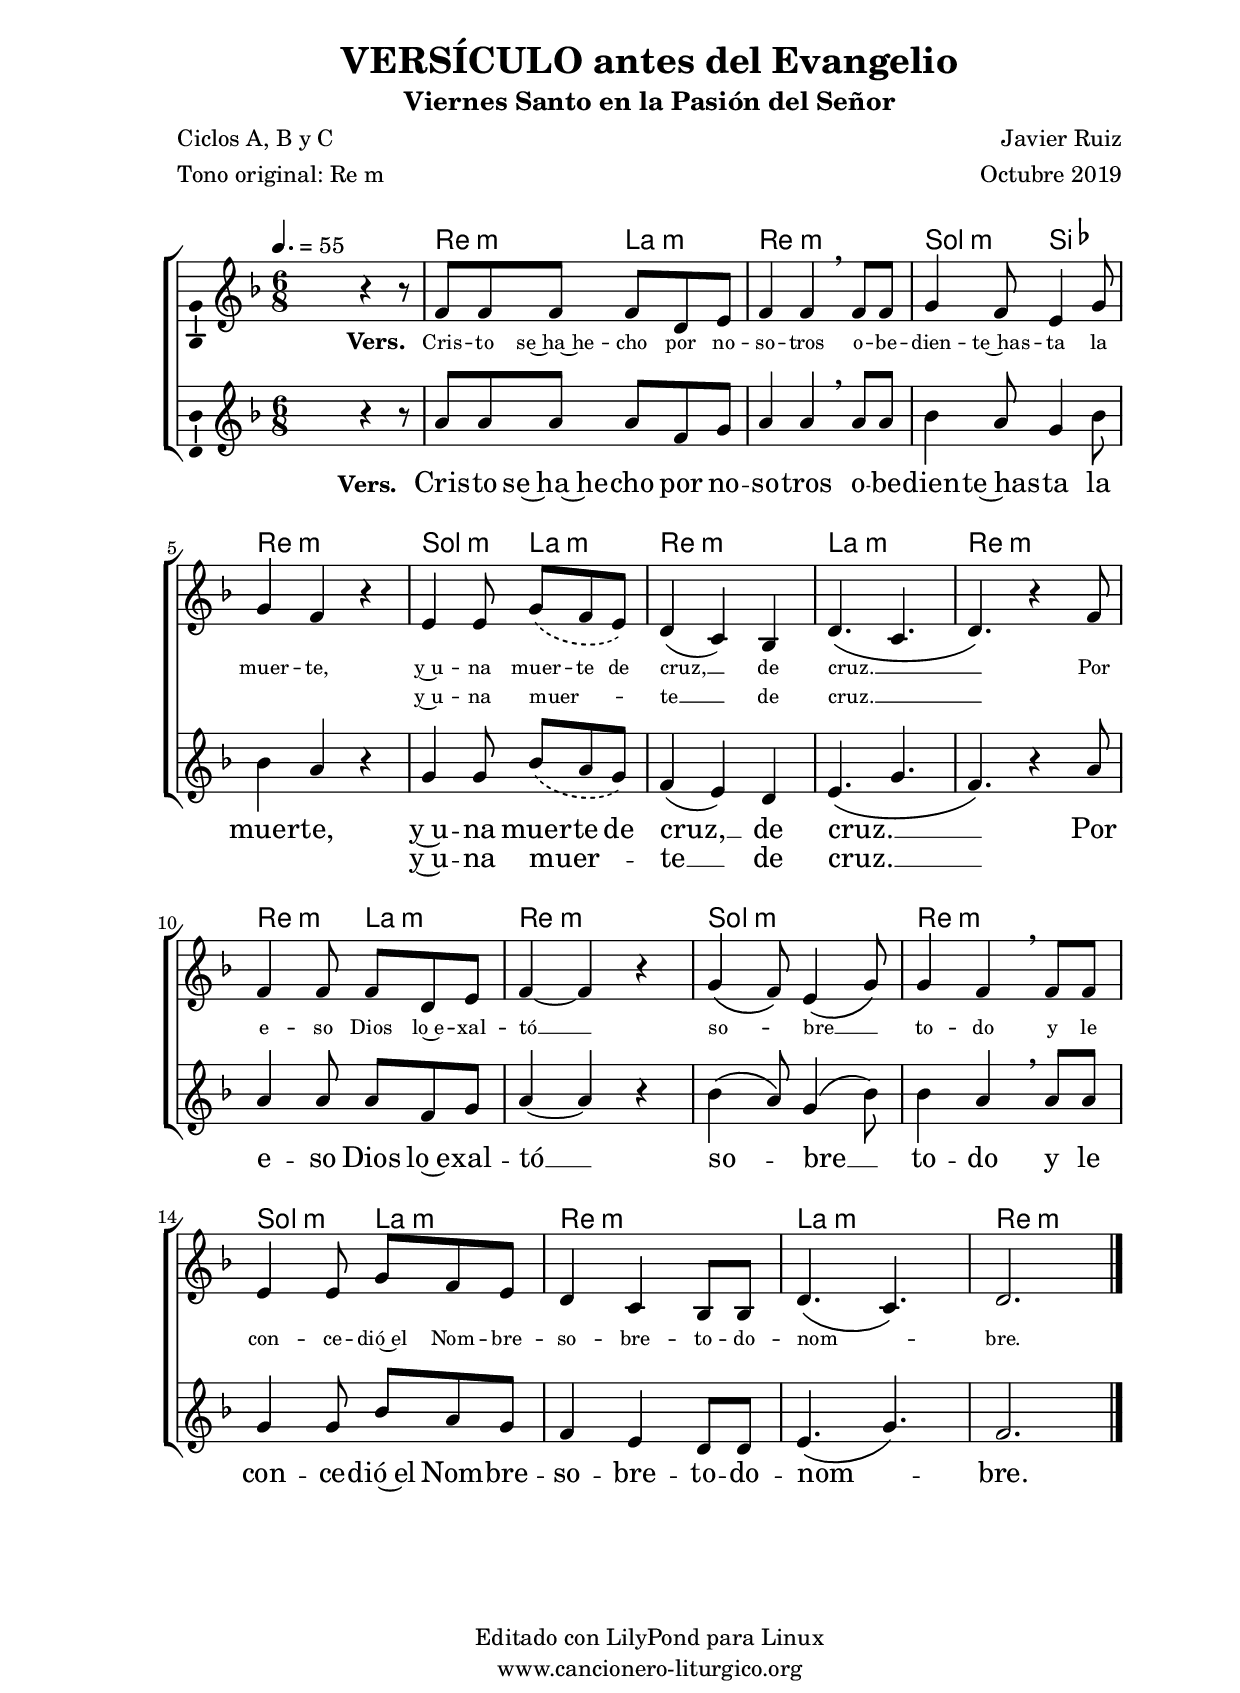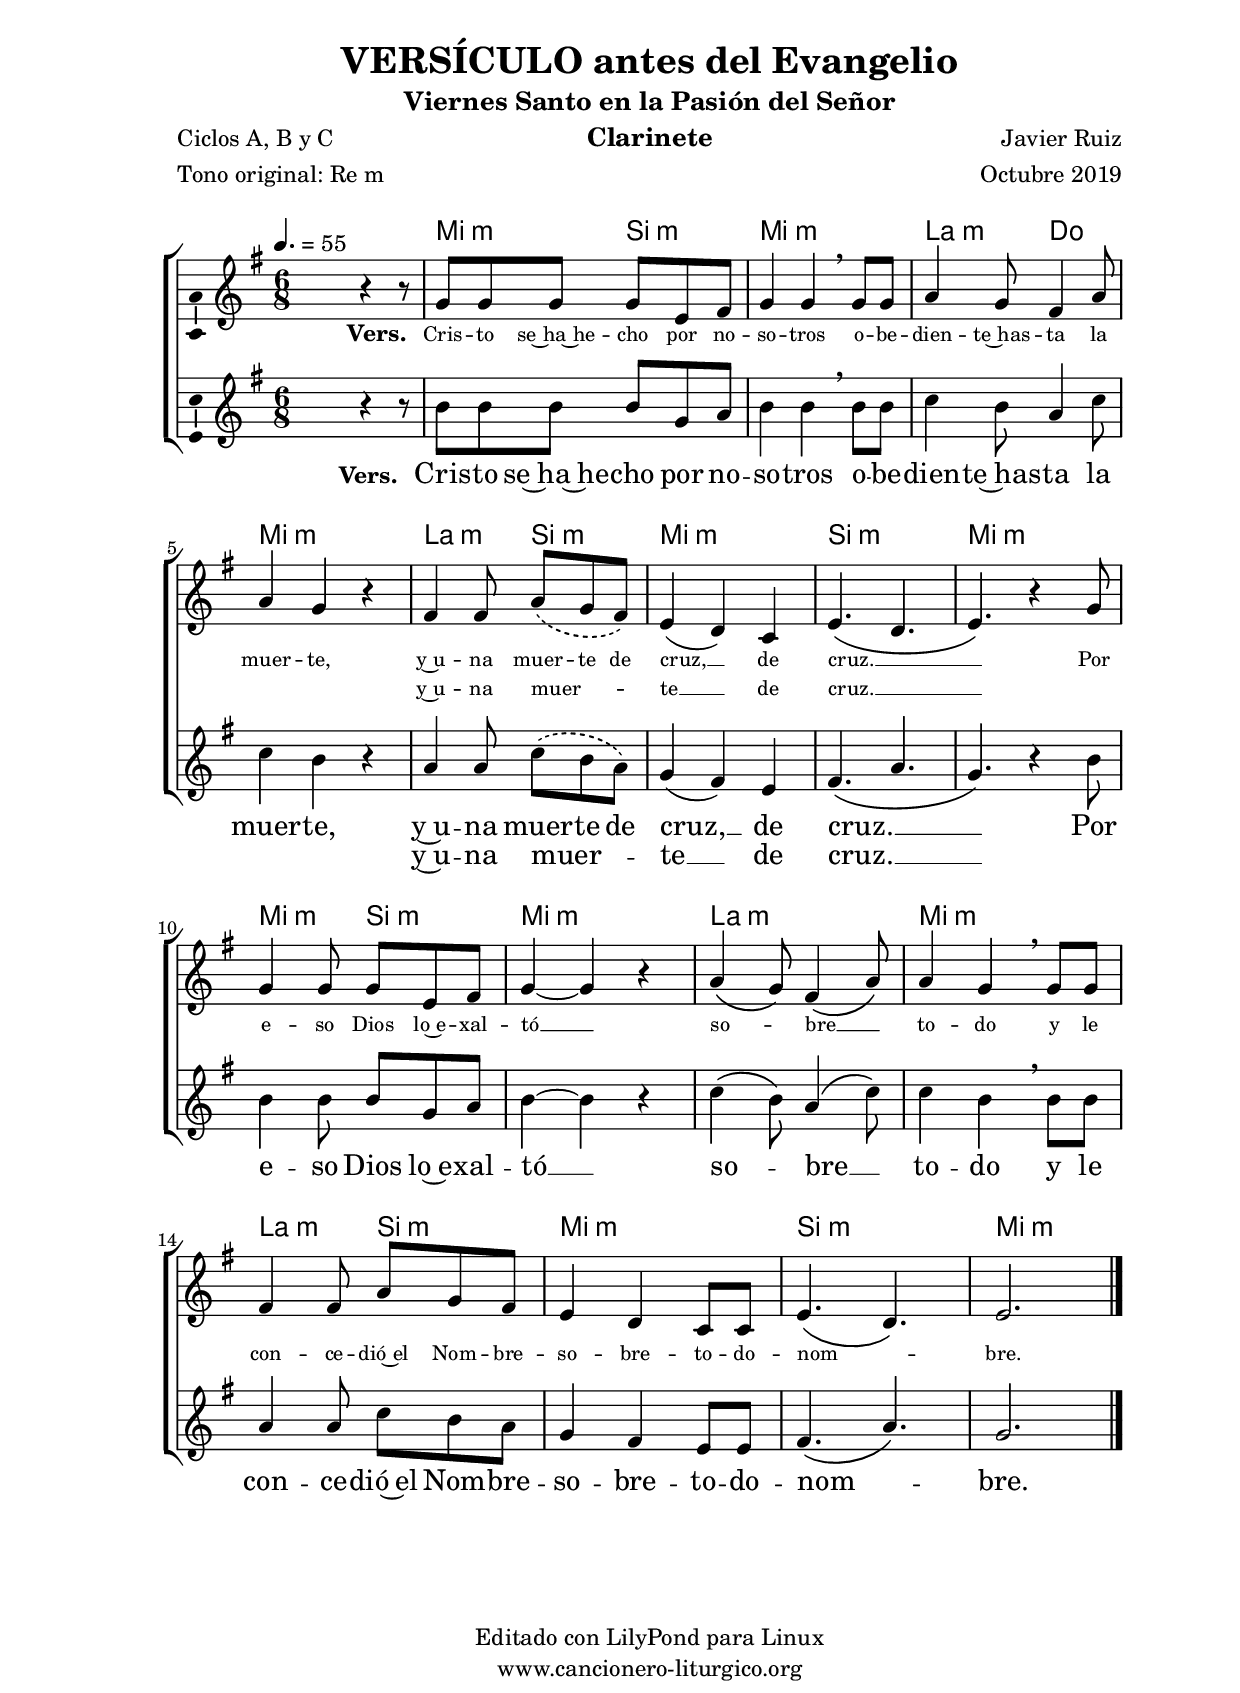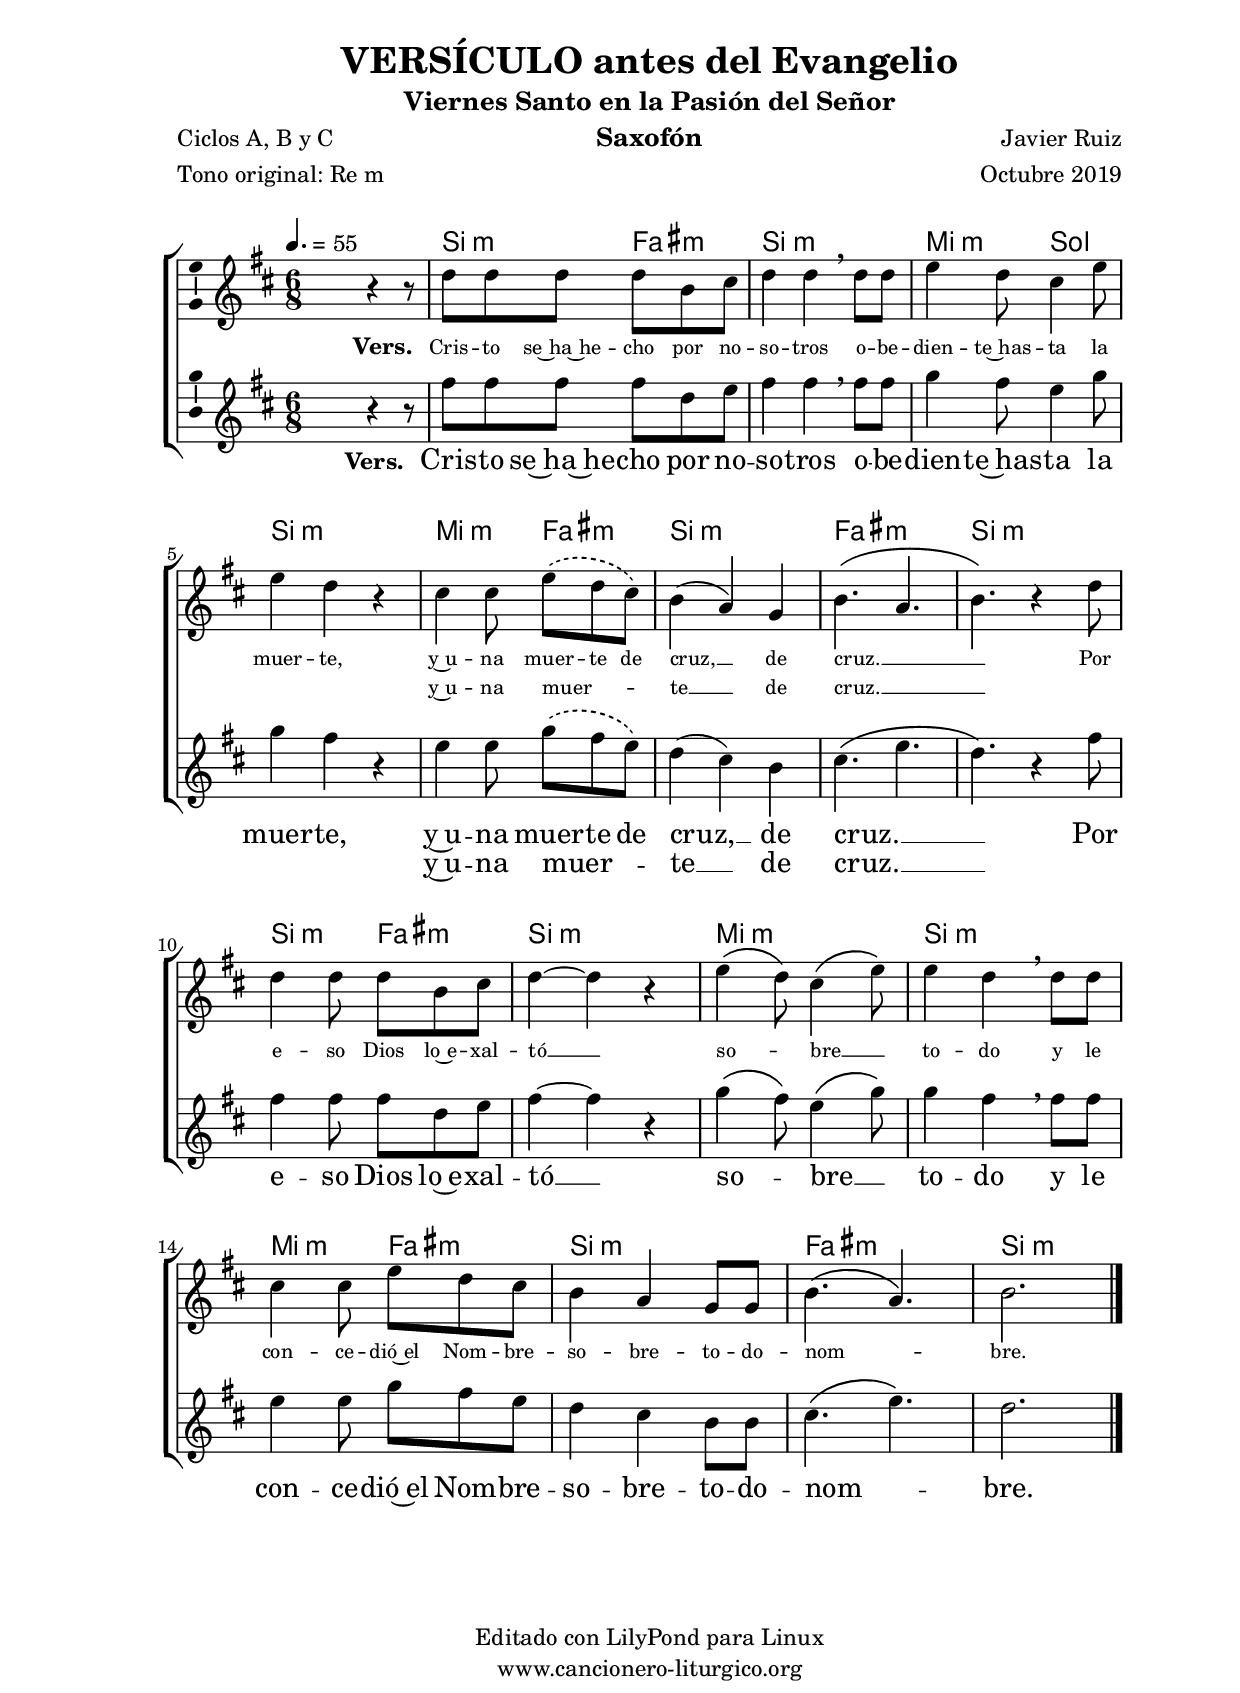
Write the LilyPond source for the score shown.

%
%para convertir .midi en .wav:
%timidity filename.midi -Ow -o finename.wav
%
%
%Para convertir de .wav a .mp3:
%lame -h -m j filename.wav
%
%
%para escuchar el midi:
%timidity nombrefichero.midi
%


%versión de lilypond para la que se ha escrito esta partitura:
\version "2.16.0"

	%Tamaño papel
	#(set-default-paper-size "a4")
	%Tamaño partitura
	#(set-global-staff-size 20)
	%No responde al pulsar sobre una nota
	#(ly:set-option 'point-and-click #f)

%parámetros del encabezamiento:
\header {
	title = "VERSÍCULO antes del Evangelio"
	subtitle = "Viernes Santo en la Pasión del Señor"
	composer = "Javier Ruiz"
	poet = "Ciclos A, B y C"
	meter = "Tono original: Re m"
	arranger = "Octubre 2019"
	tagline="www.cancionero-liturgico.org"
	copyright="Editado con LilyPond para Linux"
	tiempo = "Cuaresma"
	usos = "Aclamación"
	letra = "Cristo se ha hecho por nosotros obediente hasta la muerte, y una muerte de cruz, de cruz. Por eso Dios lo exaltó sobre todo y le concedió el Nombresobretodonombre."
	}

%parámetros asociados al papel:
\paper  {
	oddHeaderMarkup = \markup {\fill-line { \on-the-fly #not-first-page \fromproperty #'header:title \on-the-fly #not-first-page \fromproperty #'header:composer }}
	evenHeaderMarkup = \markup {\fill-line { \fromproperty #'header:composer \fromproperty #'header:title }}
	#(set-paper-size "a4")
	print-page-number = ##f
	first-page-number = 1
	print-first-page-number = ##f
%	head-separation = 3.0 \cm
	top-margin = 1.5 \cm
%	top-margin = 2.0 \cm
%%%	bottom-margin = 0.5\cm
	bottom-margin = 0.2\cm
	left-margin = 3.0 \cm
	line-width = 16.0 \cm 
	indent = 0\mm
	interscoreline = 2.\mm
	between-system-space = 15\mm
%	para que las partituras no llenen la hoja:
	ragged-bottom = ##t
%	idem para la última hoja:
	ragged-last-bottom = ##f
%	para que las partituras llenen el ancho del papel:
	ragged-last = ##f
	after-title-space = 2.5 \cm
%page-count=2
system-count=4

	%Flexible Vertical Spacing
%	markup-markup-spacing =
%	#'((basic-distance . 15) (minimum-distance . 15) (padding . 3))
	markup-system-spacing =
	#'((basic-distance . 15) (minimum-distance . 15) (padding . 3))
	system-system-spacing =
	#'((basic-distance . 15) (minimum-distance . 15) (padding . 3))
	score-system-spacing =
	#'((basic-distance . 15) (minimum-distance . 15) (padding . 5))
%	top-system-spacing = % header
%	#'((basic-distance . 8) (minimum-distance . 0) (padding . 0))
%	top-markup-spacing =
%	#'((basic-distance . 20) (minimum-distance . 20) (padding . 0))
	last-bottom-spacing = % footer
	#'((basic-distance . 5) (minimum-distance . 5) (padding . 0))
%	score-markup-spacing =
%	#'((basic-distance . 16) (minimum-distance . 13) (padding . 0))

	}


%parámetros que afectan a toda la partitura:
global =  {
	%clave de sol (G):
	\clef G
	%armadura:
%	\transpose ees f
	\key d \minor
	\tempo 4.=55
	\set Score.tempoHideNote = ##f
	}


acordes = {
	\italianChords
	\chordmode {
%	\transpose ees f
{

s2.
d4.:m a:m d2.:m g4.:m bes d2.:m g4.:m a:m d2.:m a2.:m d2.:m

d4.:m a:m d2.:m g:m d:m g4.:m a:m d2.:m a2.:m d2.:m

	}
	}
}


melodiatrompeta = 
%	\transpose ees f
{

	\relative c''{
	\time 6/8

s4. r4.
r2.
f4 a g8 f
e4. g
f2.
r2.
d4 f e8 d
c4. e
f2.

%\bar "||"
\break

r2.
f4 a g8 f
e4. g
f2.
r2.
d4 f e8 d
c4. e
f2.

}
	\bar "|."
	}


melodiatres = 
%	\transpose ees f
{

	\relative c''{
	\time 6/8

s4 s8 r4 r8
f,8 f f f d e
f4 f \breathe f8 f
g4 f8 e4 g8
g4 f r4
e4 e8 \phrasingSlurDashed g \(f e\)
d4 (c) bes \phrasingSlurSolid
d4. \(c
d4.\) r4 f8

%\bar "||"
\break

f4 f8 f d e
f4~f r4
g4 \(f8\) e4 \(g8\)
g4 f \breathe f8 f
e4 e8 g f e
d4 c bes8 bes
d4. \(c\)
d2.

}

	\bar "|."
	}


melodiabajo = 
%	\transpose ees f
{

	%clave de fa (F):
	\clef F

	\relative c{
	\time 6/8

s4. r4 r8
d4 d8 a'4 a8
d,4 d e8 d
g4 g8 g f e
f4 e d
bes4 bes8 c4 c8
d4 d g8 f
e4 f8 g f e
d2.

%\bar "||"
\break

d4 d8 a'4 a8
d,4 d e8 d
g4 g8 g f e
f4 e d
bes4 bes8 c4 c8
d4 d g8 f
e4 f8 g f e
d2.

}
	\bar "|."
	}


melodia = 
%	\transpose ees f
{

	\relative c'{
	\time 6/8

s4 s8 r4 r8
a'8 a a a f g
a4 a \breathe a8 a
bes4 a8 g4 bes8
bes4 a r4
g4 g8 \phrasingSlurDashed bes \(a g\)
f4 (e) d \phrasingSlurSolid
e4. \(g
f4.\) r4 a8

%\bar "||"
\break

a4 a8 a f g
a4~a r4
bes4 \(a8\) g4 \(bes8\)
bes4 a \breathe a8 a
g4 g8 bes a g
f4 e d8 d
e4. \(g\)
f2.

}
	\bar "|."
	}


texto = \lyricmode {
\set stanza =#"Vers. " Cris -- to se~ha~he -- cho por no -- so -- tros
o -- be -- dien -- te~has -- ta la muer -- te,
y~u -- na muer -- te de cruz, __ de cruz. __ _ _

Por e -- so Dios lo~e -- xal -- tó __ so -- _ bre __ _ to -- do
y le con -- ce -- dió~el Nom -- bre -- so -- bre -- to -- do -- nom -- _ bre.

	}

textodos = \lyricmode {
\skip1 \skip1 \skip1 \skip1 \skip1 \skip1 \skip1 \skip1
\skip1 \skip1 \skip1 \skip1 \skip1 \skip1 \skip1 \skip1
y~u -- na muer -- _ _ te __ de cruz. __ _ _

	}

textotres = \lyricmode {
\override LyricText #'font-size = #-1
\set stanza =#"Vers. " Cris -- to se~ha~he -- cho por no -- so -- tros
o -- be -- dien -- te~has -- ta la muer -- te,
y~u -- na muer -- te de cruz, __ de cruz. __ _ _

Por e -- so Dios lo~e -- xal -- tó __ so -- _ bre __ _ to -- do
y le con -- ce -- dió~el Nom -- bre -- so -- bre -- to -- do -- nom -- _ bre.

	}

textocuatro = \lyricmode {
\override LyricText #'font-size = #-1
\skip1 \skip1 \skip1 \skip1 \skip1 \skip1 \skip1 \skip1
\skip1 \skip1 \skip1 \skip1 \skip1 \skip1 \skip1 \skip1
y~u -- na muer -- _ _ te __ de cruz. __ _ _

	}


acordesStaff = \context ChordNames = acordesStaff <<
	\set Staff.midiInstrument = #"choir aahs"
	\set Staff.midiMinimumVolume = #0.3
	\set Staff.midiMaximumVolume = #0.5
	\set chordChanges = ##f
	\acordes
	>>

voztrompetaStaff = \context Voice = voztrompetaStaff
<<
	\override Staff.StaffSymbol #'staff-space = #(magstep -0.35)
	\set Staff.midiInstrument = #"trumpet"
	\set Staff.midiMinimumVolume = #0.4
	\set Staff.midiMaximumVolume = #0.6
	\global
	\melodiatrompeta
	>>

voztresStaff = \context Voice = voztresStaff
\with {\consists "Ambitus_engraver"}
<<
%	\override Staff.StaffSymbol #'staff-space = #(magstep -0.35)
	\set Staff.midiInstrument = #"violin"
	\set Staff.midiMinimumVolume = #0.6
	\set Staff.midiMaximumVolume = #0.8
	\global
	\relative c' \melodiatres
	>>

vozStaff = \context Voice = vozStaff
\with {\consists "Ambitus_engraver"}
<<
%	\set Staff.instrumentName = ""
%	\set Staff.shortInstrumentName = ""
%	\set Staff.midiInstrument = #"clarinet"
%	\set Staff.midiInstrument = #"cello"
	\set Staff.midiInstrument = #"flute"
%	\set Staff.midiInstrument = #"electric guitar (jazz)"
%	\set Staff.midiInstrument = #"english horn"
%	\set Staff.midiInstrument = #"violin"
%	\set Staff.midiInstrument = #"glockenspiel"
	\set Staff.midiMinimumVolume = #0.8
	\set Staff.midiMaximumVolume = #1.0
	\global
	\melodia
	>>

vozbajoStaff = \context Voice = vozbajoStaff
<<
	\override Staff.StaffSymbol #'staff-space = #(magstep -0.35)
	\set Staff.midiInstrument = #"english horn"
	\set Staff.midiMinimumVolume = #0.6
	\set Staff.midiMaximumVolume = #0.8
	\global
	\melodiabajo
	>>

textoStaff = \context Lyrics = textoStaff <<
	\lyricsto vozStaff \texto
	>>

textodosStaff = \context Lyrics = textodosStaff <<
	\lyricsto vozStaff \textodos
	>>

textotresStaff = \context Lyrics = textotresStaff <<
	\lyricsto voztresStaff \textotres
	>>

textocuatroStaff = \context Lyrics = textocuatroStaff <<
	\lyricsto voztresStaff \textocuatro
	>>


\book {
	\score {
		<<
		\context ChoirStaff {
%			\override StaffGroup.SystemStartBracket #'collapse-height = #1
%			\override Score.SystemStartBar #'collapse-height = #1
			<<
			\acordesStaff
%			\voztrompetaStaff
			\voztresStaff
			\textotresStaff
			\textocuatroStaff
			\vozStaff
			\textoStaff
			\textodosStaff
%			\vozbajoStaff
			>>
			}
		>>
		\layout {
	    		\context {
				\Lyrics
				\override LyricText #'font-size = #2
				}
	   		 \context {
				\Score
				\override StaffSymbol #'staff-space = #(magstep +3)
				}
			}
		}
	\score {
		\unfoldRepeats
		<<
		\context ChoirStaff {
			<<
			\acordesStaff
			\voztrompetaStaff
			\voztresStaff
			\vozStaff
			\vozbajoStaff
			>>
			}
		>>
		\midi {
	  		\context {
	  			\Score
				tempoWholesPerMinute = #(ly:make-moment 70 4)
				}
			}
		}
	}

%Partitura para clarinete
#(define output-suffix "C")
\book {
	\header{
		instrument = "Clarinete"
		}
	\score {
		<<
		\context ChoirStaff {
%			\override StaffGroup.SystemStartBracket #'collapse-height = #1
%			\override Score.SystemStartBar #'collapse-height = #1
\transpose c d
			<<
			\acordesStaff
%			\voztrompetaStaff
			\voztresStaff
			\textotresStaff
			\textocuatroStaff
			\vozStaff
			\textoStaff
			\textodosStaff
%			\vozbajoStaff
			>>
			}
		>>
		\layout {
	    		\context {
				\Lyrics
				\override LyricText #'font-size = #2
				}
	   		 \context {
				\Score
				\override StaffSymbol #'staff-space = #(magstep +3)
				}
			}
		}
	}

%Partitura para saxofón
#(define output-suffix "S")
\book {
	\header{
		instrument = "Saxofón"
		}
	\score {
		<<
		\context ChoirStaff {
%			\override StaffGroup.SystemStartBracket #'collapse-height = #1
%			\override Score.SystemStartBar #'collapse-height = #1
\transpose c a
			<<
			\acordesStaff
%			\voztrompetaStaff
			\voztresStaff
			\textotresStaff
			\textocuatroStaff
			\vozStaff
			\textoStaff
			\textodosStaff
%			\vozbajoStaff
			>>
			}
		>>
		\layout {
	    		\context {
				\Lyrics
				\override LyricText #'font-size = #2
				}
	   		 \context {
				\Score
				\override StaffSymbol #'staff-space = #(magstep +3)
				}
			}
		}
	}


